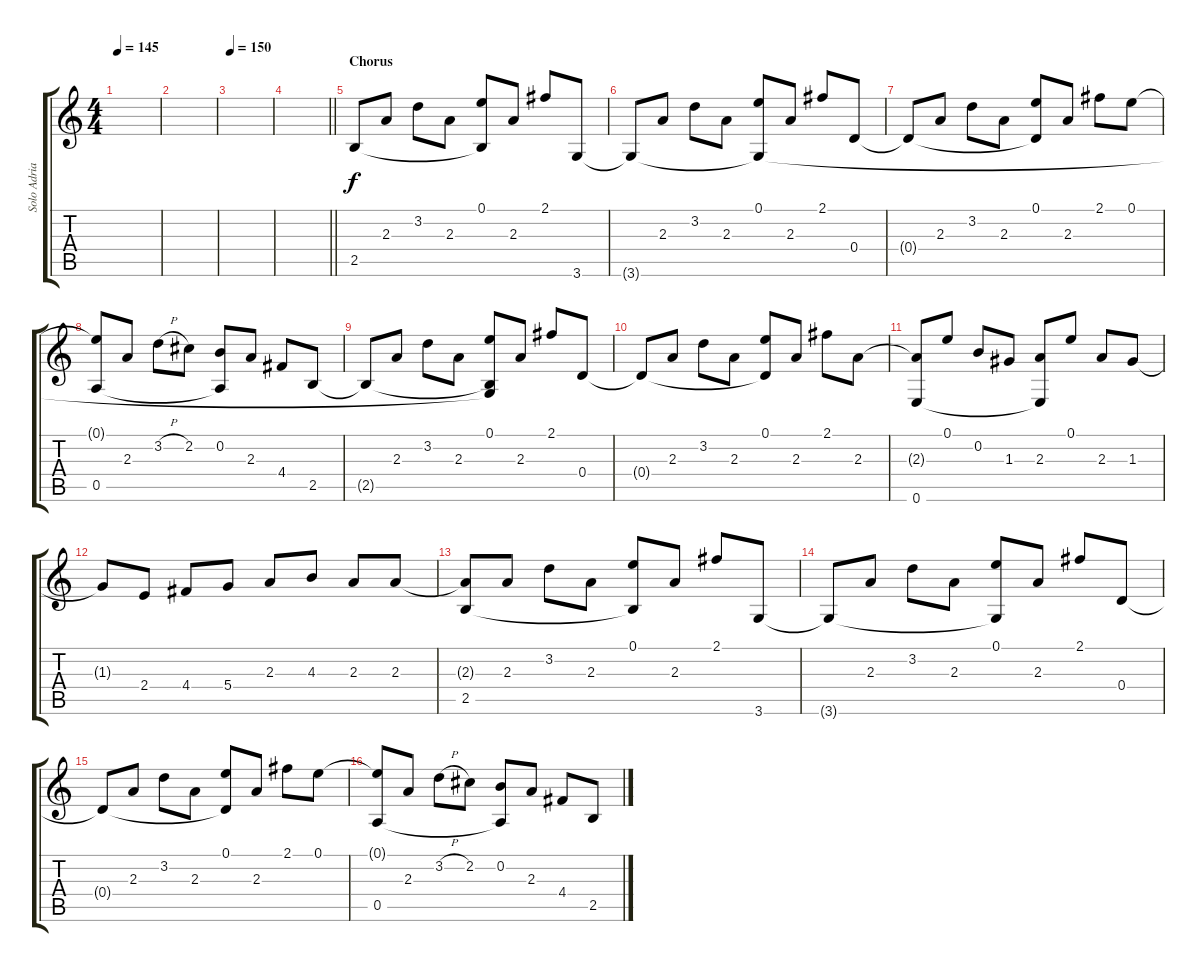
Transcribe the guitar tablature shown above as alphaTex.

\track ("Solo Adrian Smith" "Solo Adria") {instrument overdrivenguitar}
\staff {score tabs}
\tuning (E4 B3 G3 D3 A2 E2) {hide}
\ts (4 4)
\tempo 145
\clef g2
\ks c
|
|
\tempo 150
|
\barLineRight lightlight
|
\section ("" "Chorus")
2.5.8 2.3.8 3.2.8 2.3.8 (0.1 2.5{t}).8 2.3.8 2.1.8 3.6.8 |
3.6{t}.8 2.3.8 3.2.8 2.3.8 (0.1 3.6{t}).8 2.3.8 2.1.8 0.4.8 |
0.4{t}.8 2.3.8 3.2.8 2.3.8 (0.1 0.4{t}).8 2.3.8 2.1.8 0.1.8 |
(0.1{t} 0.5).8 2.3.8 3.2{h}.8 2.2.8 (0.2 0.5{t}).8 2.3.8 4.4.8 2.5.8 |
2.5{t}.8 2.3.8 3.2.8 2.3.8 (0.1 2.5{t} 3.6{t}).8 2.3.8 2.1.8 0.4.8 |
0.4{t}.8 2.3.8 3.2.8 2.3.8 (0.1 0.4{t}).8 2.3.8 2.1.8 2.3.8 |
(2.3{t} 0.6).8 0.1.8 0.2.8 1.3.8 (2.3 0.6{t}).8 0.1.8 2.3.8 1.3.8 |
1.3{t}.8 2.4.8 4.4.8 5.4.8 2.3.8 4.3.8 2.3.8 2.3.8 |
(2.3{t} 2.5).8 2.3.8 3.2.8 2.3.8 (0.1 2.5{t}).8 2.3.8 2.1.8 3.6.8 |
3.6{t}.8 2.3.8 3.2.8 2.3.8 (0.1 3.6{t}).8 2.3.8 2.1.8 0.4.8 |
0.4{t}.8 2.3.8 3.2.8 2.3.8 (0.1 0.4{t}).8 2.3.8 2.1.8 0.1.8 |
(0.1{t} 0.5).8 2.3.8 3.2{h}.8 2.2.8 (0.2 0.5{t}).8 2.3.8 4.4.8 2.5.8
